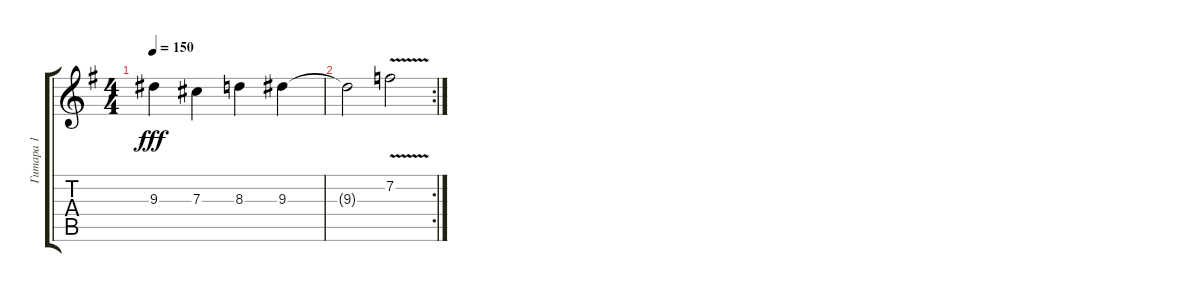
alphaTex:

\track ("Гитара 1" "Гитара 1") {instrument distortionguitar}
\staff {score tabs}
\tuning (Eb4 Bb3 Gb3 Db3 Ab2 Db2) {hide}
\ts (4 4)
\tempo 150
\clef g2
\ks g
9.3{t}.4{dy fff} 7.3.4 8.3.4 9.3.4 |
\rc 2
9.3{t}.2 7.2{v}.2
